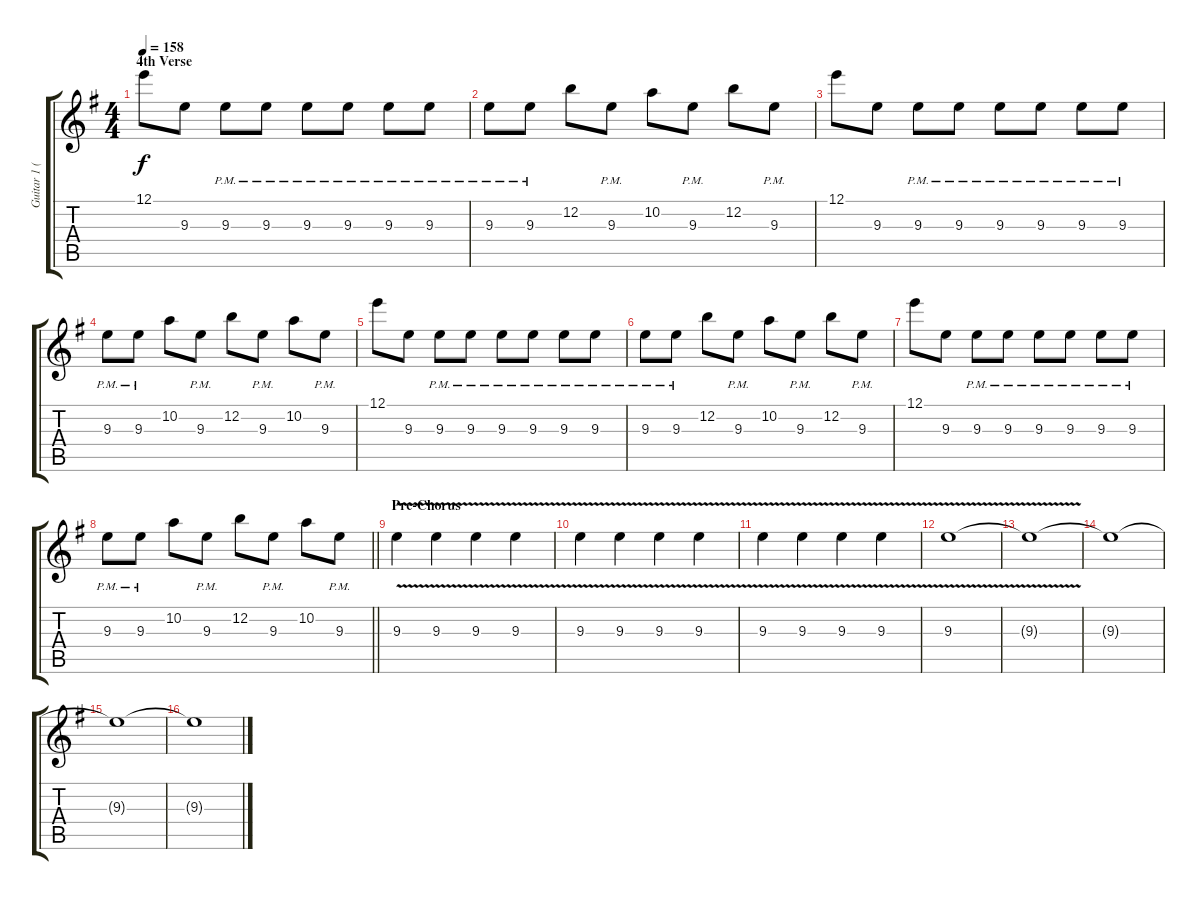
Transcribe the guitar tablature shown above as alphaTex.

\track ("Guitar 1 (Karl)" "Guitar 1 (") {instrument overdrivenguitar}
\staff {score tabs}
\tuning (E4 B3 G3 D3 A2 E2) {hide}
\ts (4 4)
\section ("" "4th Verse")
\tempo 158
\clef g2
\ks g
12.1.8{dy f} 9.3.8 9.3{pm}.8 9.3{pm}.8 9.3{pm}.8 9.3{pm}.8 9.3{pm}.8 9.3{pm}.8 |
9.3{pm}.8 9.3{pm}.8 12.2.8 9.3{pm}.8 10.2.8 9.3{pm}.8 12.2.8 9.3{pm}.8 |
12.1.8 9.3.8 9.3{pm}.8 9.3{pm}.8 9.3{pm}.8 9.3{pm}.8 9.3{pm}.8 9.3{pm}.8 |
9.3{pm}.8 9.3{pm}.8 10.2.8 9.3{pm}.8 12.2.8 9.3{pm}.8 10.2.8 9.3{pm}.8 |
12.1.8 9.3.8 9.3{pm}.8 9.3{pm}.8 9.3{pm}.8 9.3{pm}.8 9.3{pm}.8 9.3{pm}.8 |
9.3{pm}.8 9.3{pm}.8 12.2.8 9.3{pm}.8 10.2.8 9.3{pm}.8 12.2.8 9.3{pm}.8 |
12.1.8 9.3.8 9.3{pm}.8 9.3{pm}.8 9.3{pm}.8 9.3{pm}.8 9.3{pm}.8 9.3{pm}.8 |
\barLineRight lightlight
9.3{pm}.8 9.3{pm}.8 10.2.8 9.3{pm}.8 12.2.8 9.3{pm}.8 10.2.8 9.3{pm}.8 |
\section ("" "Pre-Chorus")
9.3{v}.4 9.3{v}.4 9.3{v}.4 9.3{v}.4 |
9.3{v}.4 9.3{v}.4 9.3{v}.4 9.3{v}.4 |
9.3{v}.4 9.3{v}.4 9.3{v}.4 9.3{v}.4 |
9.3{v}.1 |
9.3{t}.1 |
9.3{t}.1 |
9.3{t}.1 |
9.3{t}.1
